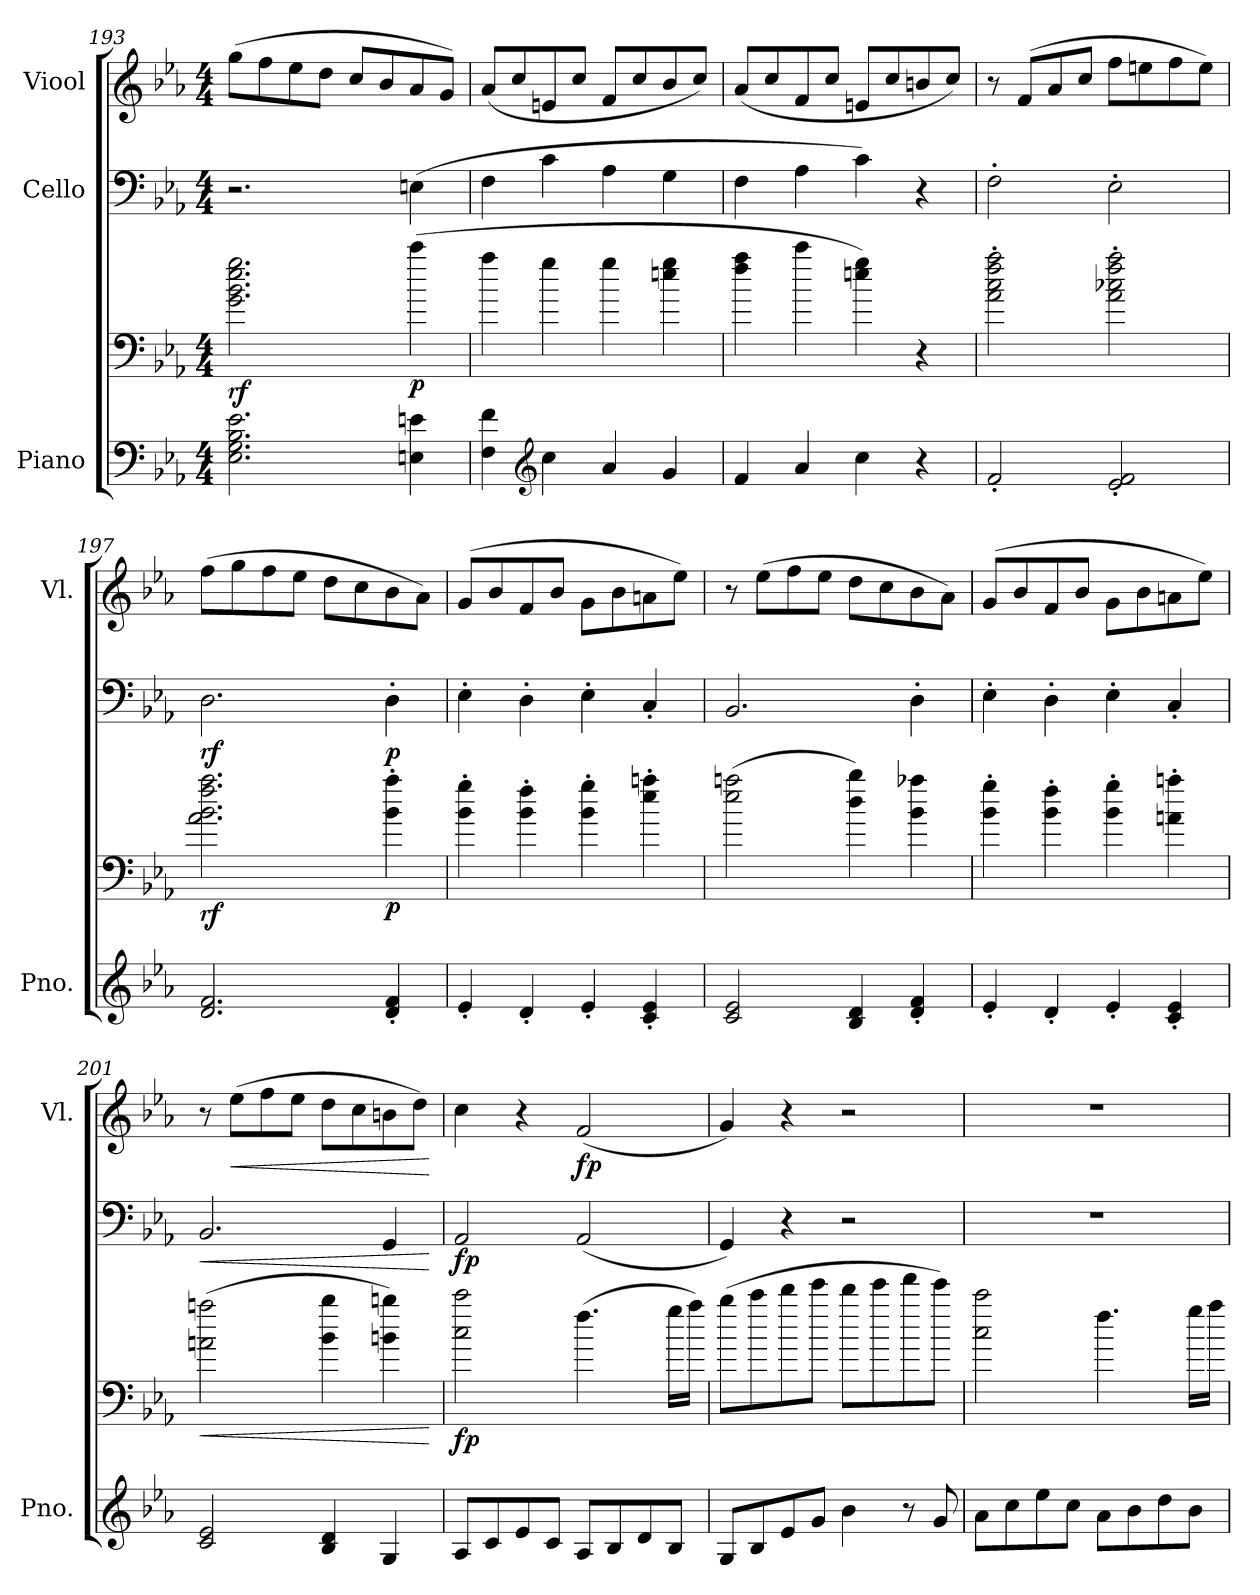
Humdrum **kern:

**kern	**kern	**dynam	**kern	**dynam	**kern	**dynam
*part3	*part3	*part3	*part2	*part2	*part1	*part1
*staff4	*staff3	*staff3/4	*staff2	*staff2	*staff1	*staff1
*I"Piano	*	*	*I"Cello	*	*I"Viool	*
*I'Pno.	*	*	*	*	*I'Vl.	*
*clefF4	*clefF4	*	*clefF4	*	*clefG2	*
*k[b-e-a-]	*k[b-e-a-]	*	*k[b-e-a-]	*	*k[b-e-a-]	*
*M4/4	*M4/4	*	*M4/4	*	*M4/4	*
=193	=193	=193	=193	=193	=193	=193
!	!	!LO:DY:b	!	!	!	!
2.E-\ 2.G\ 2.B-\ 2.e-\	2.g\ 2.b-\ 2.ee-\ 2.gg\	rf	2.r	.	(>8gg\L	.
.	.	.	.	.	8ff\	.
.	.	.	.	.	8ee-\	.
.	.	.	.	.	8dd\J	.
.	.	.	.	.	8cc/L	.
.	.	.	.	.	8b-/	.
!	!	!LO:DY:b	!	!	!	!
4En\ 4en\	(>4ccc\	p	(>4En\	.	8a-/	.
.	.	.	.	.	8g/J)	.
=194	=194	=194	=194	=194	=194	=194
4F\ 4f\	4aa-\	.	4F\	.	(<8a-/L	.
.	.	.	.	.	8cc/	.
*clefG2	*	*	*	*	*	*
4cc\	4gg\	.	4c\	.	8en/	.
.	.	.	.	.	8cc/J	.
4a-/	4gg\	.	4A-\	.	8f/L	.
.	.	.	.	.	8cc/	.
4g/	4een\ 4gg\	.	4G\	.	8b-/	.
.	.	.	.	.	8cc/J)	.
=195	=195	=195	=195	=195	=195	=195
4f/	4ff\ 4aa-\	.	4F\	.	(<8a-/L	.
.	.	.	.	.	8cc/	.
4a-/	4ccc\	.	4A-\	.	8f/	.
.	.	.	.	.	8cc/J	.
4cc\	4een\ 4gg\)	.	4c\)	.	8en/L	.
.	.	.	.	.	8cc/	.
4r	4r	.	4r	.	8bn/	.
.	.	.	.	.	8cc/J)	.
!!LO:LB:g=z
=196	=196	=196	=196	=196	=196	=196
2f'/	2a-\' 2cc\' 2ff\' 2aa-\'	.	2F'\	.	8r	.
.	.	.	.	.	(>8f/L	.
.	.	.	.	.	8a-/	.
.	.	.	.	.	8cc/J	.
2e-/' 2f/'	2a-\' 2cc-X\' 2ff\' 2aa-\'	.	2E-'\	.	8ff\L	.
.	.	.	.	.	8een\	.
.	.	.	.	.	8ff\	.
.	.	.	.	.	8ee\J)	.
=197	=197	=197	=197	=197	=197	=197
!	!	!LO:DY:b	!	!LO:DY:b	!	!
2.d/ 2.f/	2.a-\ 2.b-\ 2.ff\ 2.aa-\	rf	2.D\	rf	(>8ff\L	.
.	.	.	.	.	8gg\	.
.	.	.	.	.	8ff\	.
.	.	.	.	.	8ee-\J	.
.	.	.	.	.	8dd\L	.
.	.	.	.	.	8cc\	.
!	!	!LO:DY:b	!	!LO:DY:b	!	!
4d/' 4f/'	4b-\' 4aa-\'	p	4D'\	p	8b-\	.
.	.	.	.	.	8a-\J)	.
=198	=198	=198	=198	=198	=198	=198
4e-'/	4b-\' 4gg\'	.	4E-'\	.	(>8g/L	.
.	.	.	.	.	8b-/	.
4d'/	4b-\' 4ff\'	.	4D'\	.	8f/	.
.	.	.	.	.	8b-/J	.
4e-'/	4b-\' 4gg\'	.	4E-'\	.	8g\L	.
.	.	.	.	.	8b-\	.
4c/' 4e-/'	4ee-\' 4aan\'	.	4C'/	.	8an\	.
.	.	.	.	.	8ee-\J)	.
=199	=199	=199	=199	=199	=199	=199
2c/ 2e-/	(>2ee-\ 2aan\	.	2.BB-/	.	8r	.
.	.	.	.	.	(>8ee-\L	.
.	.	.	.	.	8ff\	.
.	.	.	.	.	8ee-\J	.
4B-/ 4d/	4dd\ 4bb-\)	.	.	.	8dd\L	.
.	.	.	.	.	8cc\	.
4d/' 4f/'	4b-\ 4aa-X\	.	4D'\	.	8b-\	.
.	.	.	.	.	8a-\J)	.
!!LO:PB:g=z
=200	=200	=200	=200	=200	=200	=200
4e-'/	4b-\' 4gg\'	.	4E-'\	.	(>8g/L	.
.	.	.	.	.	8b-/	.
4d'/	4b-\' 4ff\'	.	4D'\	.	8f/	.
.	.	.	.	.	8b-/J	.
4e-'/	4b-\' 4gg\'	.	4E-'\	.	8g\L	.
.	.	.	.	.	8b-\	.
4c/' 4e-/'	4an\' 4aan\'	.	4C'/	.	8an\	.
.	.	.	.	.	8ee-\J)	.
=201	=201	=201	=201	=201	=201	=201
!	!	!LO:HP:b	!	!LO:HP:b	!	!
2c/ 2e-/	(>2an\ 2aan\	<	2.BB-/	<	8r	.
!	!	!	!	!	!	!LO:HP:b
.	.	.	.	.	(>8ee-\L	<
.	.	.	.	.	8ff\	.
.	.	.	.	.	8ee-\J	.
4B-/ 4d/	4b-\ 4bb-\	.	.	.	8dd\L	.
.	.	.	.	.	8cc\	.
4G/	4bn\ 4bbn\)	.	4GG/	.	8bn\	.
.	.	.	.	.	8dd\J)	.
.	.	[	.	[	.	[
=202	=202	=202	=202	=202	=202	=202
!	!	!LO:DY:b	!	!LO:DY:b	!	!
8A-/L	2cc\ 2ccc\	fp	2AA-/	fp	4cc\	.
8c/	.	.	.	.	.	.
8e-/	.	.	.	.	4r	.
8c/J	.	.	.	.	.	.
!	!	!	!	!	!	!LO:DY:b
8A-/L	(>4.ff\	.	(<2AA-/	.	(<2f/	fp
8B-/	.	.	.	.	.	.
8d/	.	.	.	.	.	.
8B-/J	16gg\LL	.	.	.	.	.
.	16aa-\JJ)	.	.	.	.	.
=203	=203	=203	=203	=203	=203	=203
8G/L	(>8bb-\L	.	4GG/)	.	4g/)	.
8B-/	8ccc\	.	.	.	.	.
8e-/	8ddd\	.	4r	.	4r	.
8g/J	8eee-\J	.	.	.	.	.
4b-\	8ddd\L	.	2r	.	2r	.
.	8eee-\	.	.	.	.	.
8r	8fff\	.	.	.	.	.
8g/	8eee-\J)	.	.	.	.	.
!!LO:LB:g=z
=204	=204	=204	=204	=204	=204	=204
8a-\L	2cc\ 2ccc\	.	1r	.	1r	.
8cc\	.	.	.	.	.	.
8ee-\	.	.	.	.	.	.
8cc\J	.	.	.	.	.	.
8a-\L	4.ff\	.	.	.	.	.
8b-\	.	.	.	.	.	.
8dd\	.	.	.	.	.	.
8b-\J	16gg\LL	.	.	.	.	.
.	16aa-\JJ	.	.	.	.	.
=	=	=	=	=	=	=
*-	*-	*-	*-	*-	*-	*-
